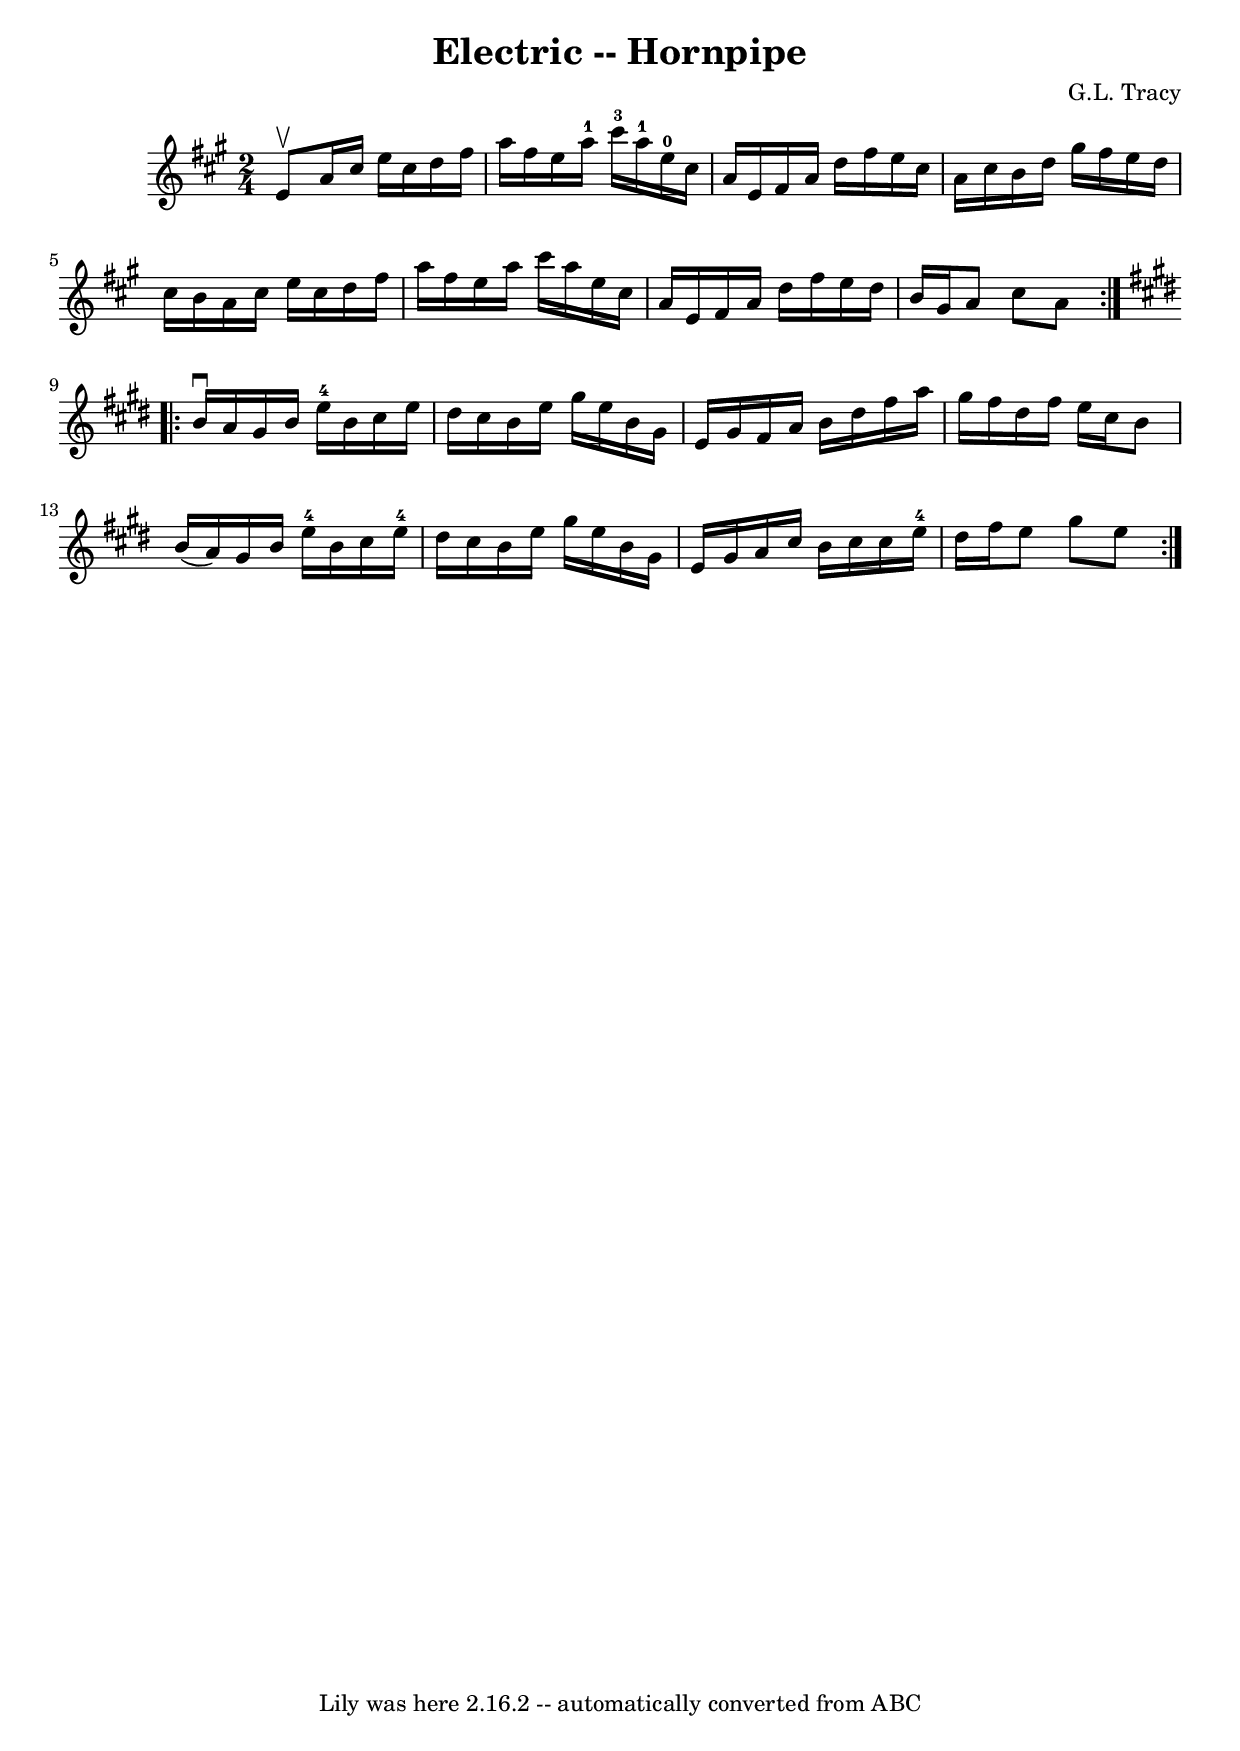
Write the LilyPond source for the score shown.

\version "2.16.2"
\include "Mammoth.ily"
\header {
  %% book = "Cole's 1000 Fiddle Tunes"
 composer = "G.L. Tracy"
 crossRefNumber = "1"
 footnotes = ""
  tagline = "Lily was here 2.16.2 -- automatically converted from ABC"
  title = "Electric -- Hornpipe"

}
voicedefault =  {



  \repeat volta 2 {

    \time 2/4 
    \key a \major e'8^\upbow  |
 a'16 cs''16 e''16 cs''16 d''16 fs''16 a''16 fs''16   |
 e''16 a''16-1 cs'''16-3 a''16-1 e''16-0 cs''16 a'16 e'16   |
 fs'16 a'16 d''16 fs''16 e''16 cs''16 a'16 cs''16    |
 b'16 d''16 gs''16 fs''16 e''16 d''16 cs''16 b'16   |
 a'16 cs''16 e''16 cs''16 d''16 fs''16 a''16 fs''16   |
 e''16 a''16 cs'''16 a''16 e''16 cs''16 a'16 e'16   |
 fs'16 a'16 d''16 fs''16 e''16 d''16 b'16 gs'16   |
 a'8 cs''8 a'8  
  }   

  \key e \major
  
  \repeat volta 2 { b'16^\downbow a'16   |
 gs'16 b'16 e''16-4 b'16 cs''16 e''16 ds''16 cs''16   |
 b'16 e''16 gs''16 e''16 b'16 gs'16 e'16 gs'16   |
 fs'16 a'16 b'16 ds''16 fs''16 a''16 gs''16 fs''16   |
 ds''16 fs''16 e''16 cs''16 b'8 b'16 (a'16)  |
 gs'16 b'16 e''16-4 b'16 cs''16 e''16-4 ds''16 cs''16   |
 b'16 e''16 gs''16 e''16 b'16 gs'16 e'16 gs'16   |
 a'16 cs''16 b'16 cs''16 cs''16 e''16-4 ds''16 fs''16   |
 e''8 gs''8 e''8  

  }   

}

\score{
  <<

    \context Staff="default"
    {
      \voicedefault 
      
    }

  >>
  \layout {
    
  }
  \midi {
  }

}
